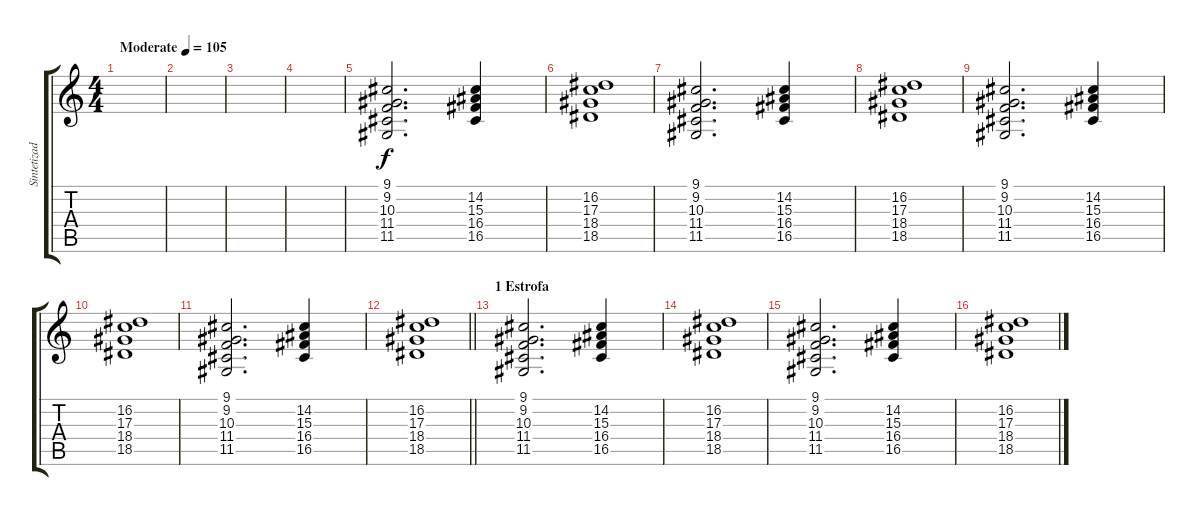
\track ("Sintetizador" "Sintetizad") {instrument stringensemble1}
\staff {score tabs}
\tuning (E4 B3 G3 D3 A2 E2) {hide}
\ts (4 4)
\tempo (105 "Moderate")
\clef g2
\ks c
|
|
|
|
(9.1 9.2 10.3 11.4 11.5).2{d} (14.2 15.3 16.4 16.5).4 |
(16.2 17.3 18.4 18.5).1 |
(9.1 9.2 10.3 11.4 11.5).2{d} (14.2 15.3 16.4 16.5).4 |
(16.2 17.3 18.4 18.5).1 |
(9.1 9.2 10.3 11.4 11.5).2{d} (14.2 15.3 16.4 16.5).4 |
(16.2 17.3 18.4 18.5).1 |
(9.1 9.2 10.3 11.4 11.5).2{d} (14.2 15.3 16.4 16.5).4 |
\barLineRight lightlight
(16.2 17.3 18.4 18.5).1 |
\section ("" "1 Estrofa")
(9.1 9.2 10.3 11.4 11.5).2{d} (14.2 15.3 16.4 16.5).4 |
(16.2 17.3 18.4 18.5).1 |
(9.1 9.2 10.3 11.4 11.5).2{d} (14.2 15.3 16.4 16.5).4 |
(16.2 17.3 18.4 18.5).1
